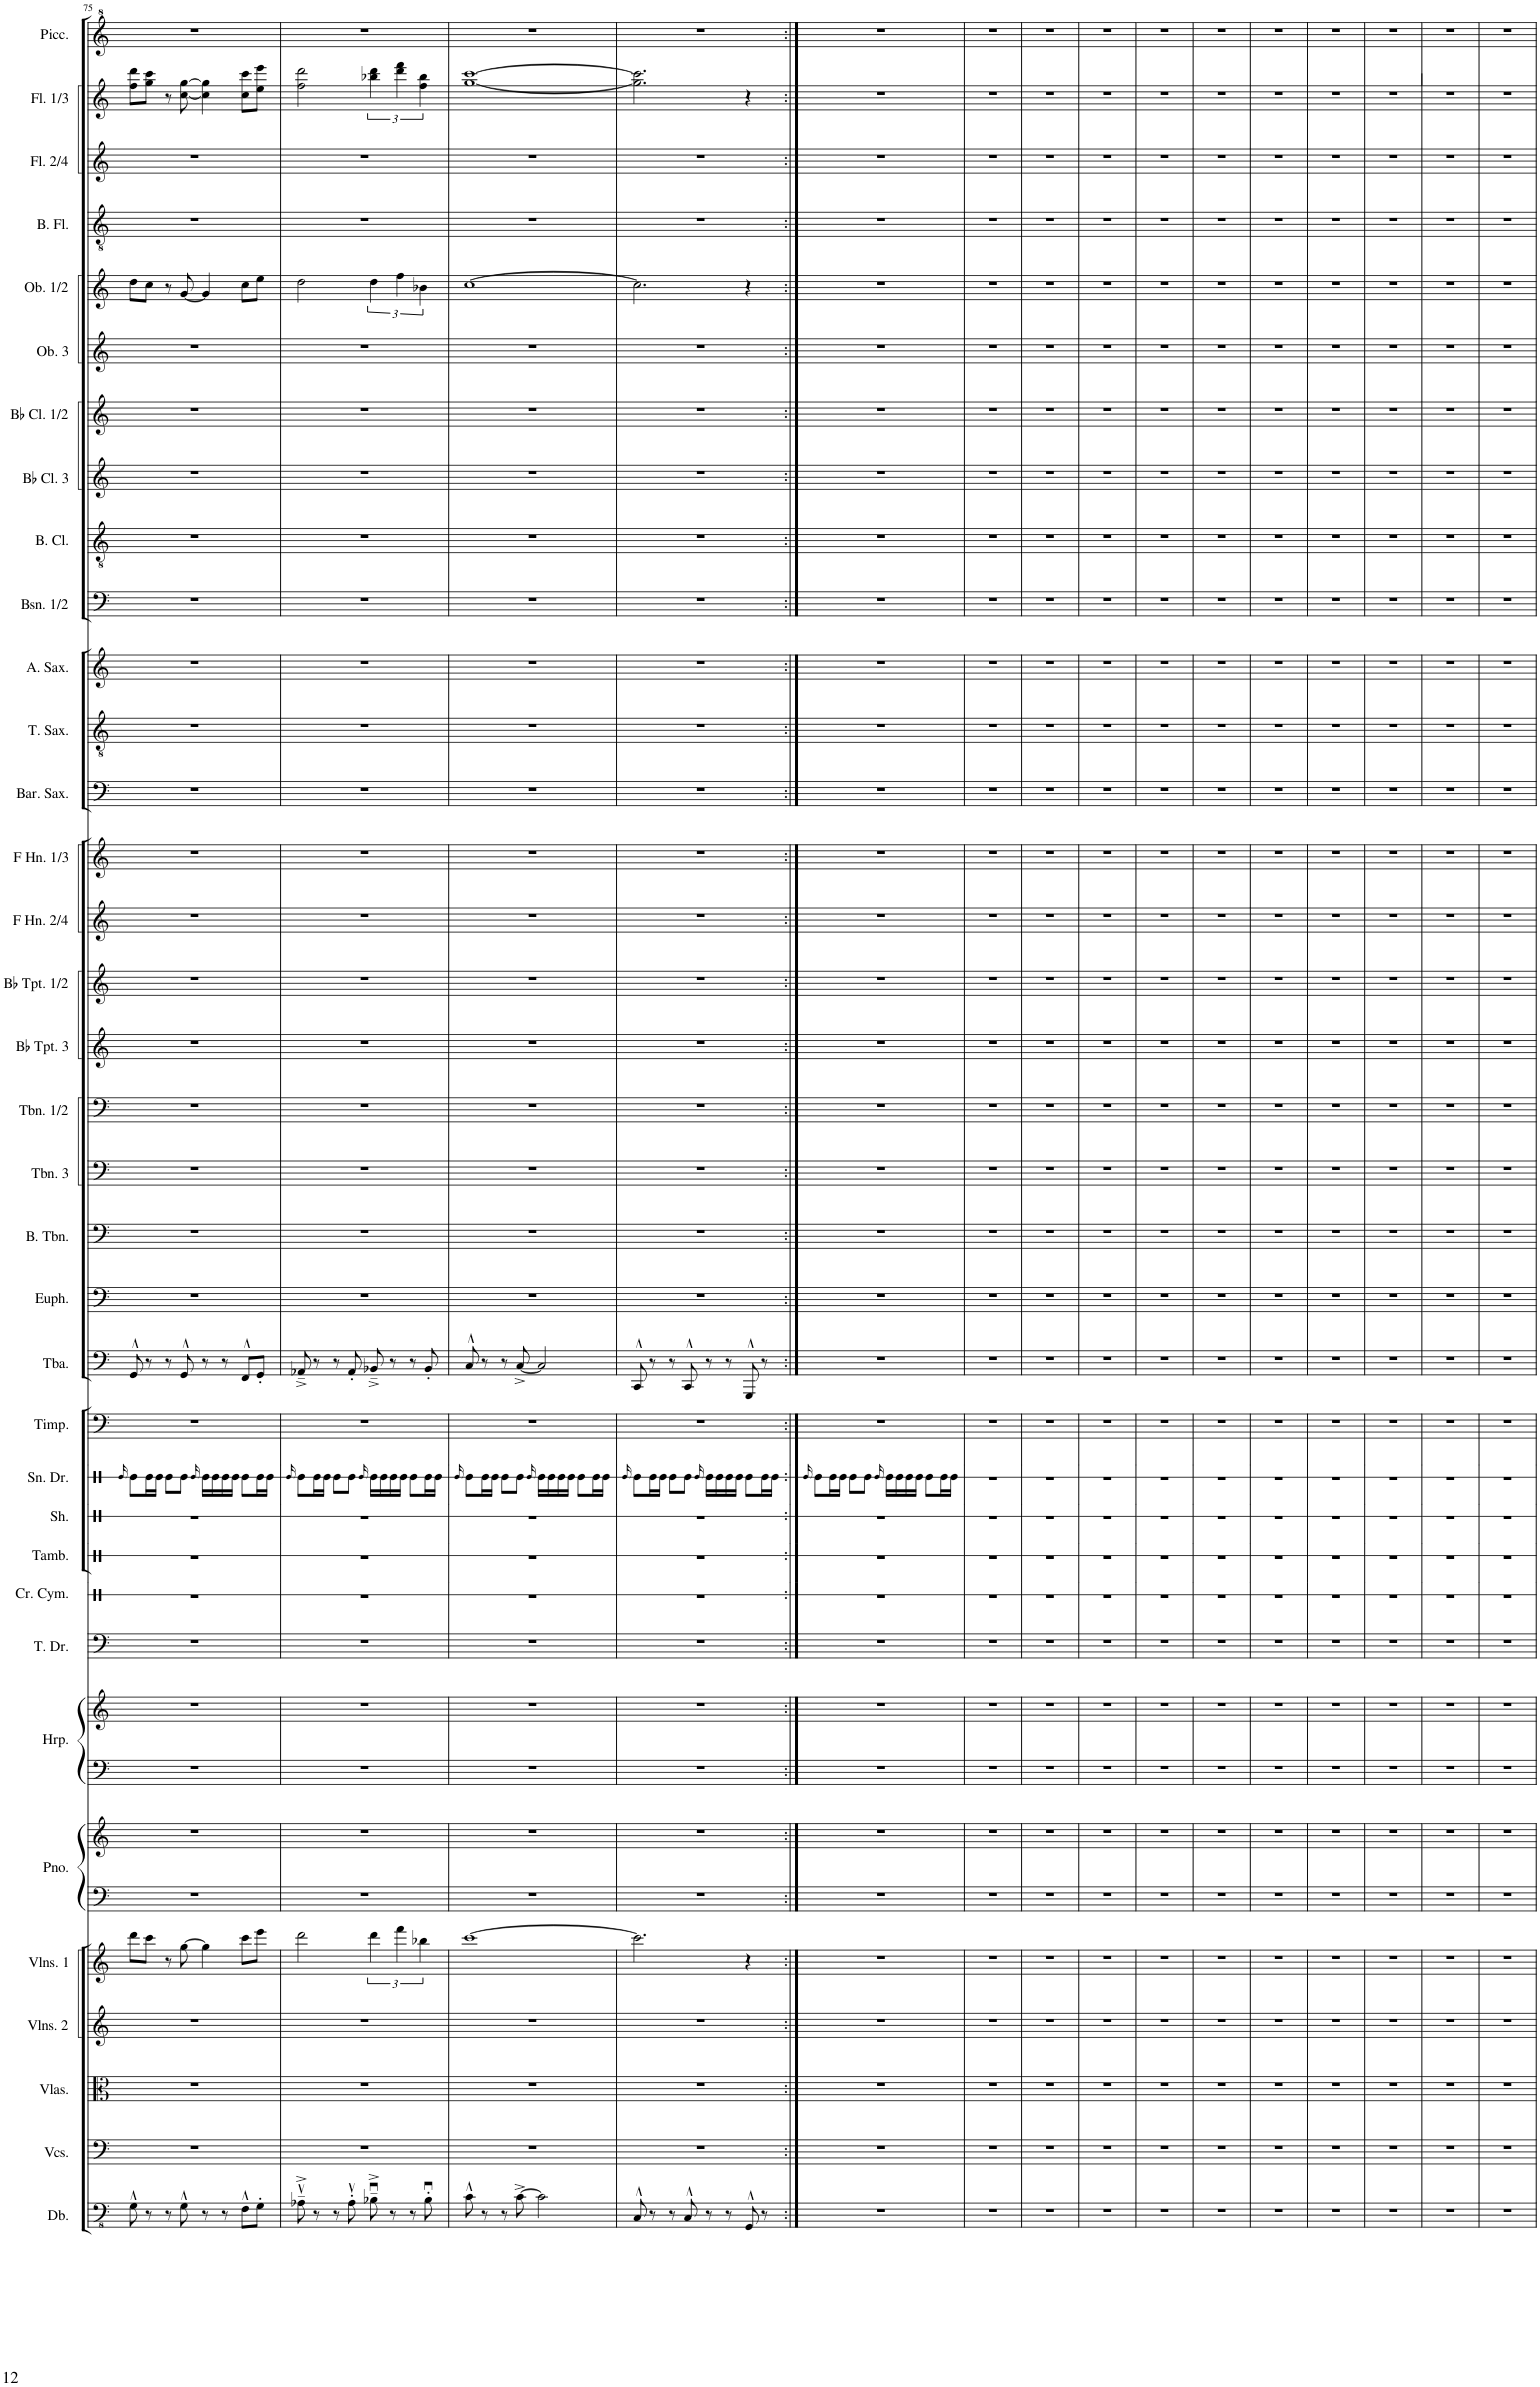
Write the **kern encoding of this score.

**kern	**kern	**kern	**kern	**kern	**kern	**kern	**kern	**kern	**kern	**kern	**kern	**kern	**kern	**kern	**kern	**kern	**kern	**kern	**kern	**kern	**kern	**kern	**kern	**kern	**kern	**kern	**kern	**kern	**kern	**kern	**kern	**kern	**kern	**kern	**kern	**kern
*part35	*part34	*part33	*part32	*part31	*part30	*part30	*part29	*part29	*part28	*part27	*part26	*part25	*part24	*part23	*part22	*part21	*part20	*part19	*part18	*part17	*part16	*part15	*part14	*part13	*part12	*part11	*part10	*part9	*part8	*part7	*part6	*part5	*part4	*part3	*part2	*part1
*staff37	*staff36	*staff35	*staff34	*staff33	*staff32	*staff31	*staff30	*staff29	*staff28	*staff27	*staff26	*staff25	*staff24	*staff23	*staff22	*staff21	*staff20	*staff19	*staff18	*staff17	*staff16	*staff15	*staff14	*staff13	*staff12	*staff11	*staff10	*staff9	*staff8	*staff7	*staff6	*staff5	*staff4	*staff3	*staff2	*staff1
*I"Double Bass  (Opt. Electric Bass)	*I"Violoncellos	*I"Violas	*I"Violins 2	*I"Violins 1	*I"Piano	*	*I"Harp	*	*I"Taiko Drums	*I"Crash Cymbal	*I"Tambourine	*I"Shaker	*I"Snare Drum	*I"Timpani	*I"Tuba	*I"Euphonium	*I"Bass Trombone	*I"Trombone 3	*I"Trombone 1/2	*I"Bb Trumpet 3	*I"Bb Trumpet 1/2	*I"F Horn 2/4	*I"F Horn 1/3	*I"Baritone Saxophone	*I"Tenor Saxophone	*I"Alto Saxophone	*I"Bassoon 1/2	*I"Bass Clarinet	*I"Bb Clarinet 3	*I"Bb Clarinet 1/2	*I"Oboe 3	*I"Oboe 1/2	*I"Bass Flute	*I"Flute 2/4	*I"Flute 1/3	*I"Piccolo
*I'Db.	*I'Vcs.	*I'Vlas.	*I'Vlns. 2	*I'Vlns. 1	*I'Pno.	*	*I'Hrp.	*	*I'T. Dr.	*I'Cr. Cym.	*I'Tamb.	*I'Sh.	*I'Sn. Dr.	*I'Timp.	*I'Tba.	*I'Euph.	*I'B. Tbn.	*I'Tbn. 3	*I'Tbn. 1/2	*I'Bb Tpt. 3	*I'Bb Tpt. 1/2	*I'F Hn. 2/4	*I'F Hn. 1/3	*I'Bar. Sax.	*I'T. Sax.	*I'A. Sax.	*I'Bsn. 1/2	*I'B. Cl.	*I'Bb Cl. 3	*I'Bb Cl. 1/2	*I'Ob. 3	*I'Ob. 1/2	*I'B. Fl.	*I'Fl. 2/4	*I'Fl. 1/3	*I'Picc.
!!LO:PB:g=z
*clefFv4	*clefF4	*clefC3	*clefG2	*clefG2	*clefF4	*clefG2	*clefF4	*clefG2	*clefF4	*clefX	*clefX	*clefX	*clefX	*clefF4	*clefF4	*clefF4	*clefF4	*clefF4	*clefF4	*clefG2	*clefG2	*clefG2	*clefG2	*clefF4	*clefGv2	*clefG2	*clefF4	*clefGv2	*clefG2	*clefG2	*clefG2	*clefG2	*clefGv2	*clefG2	*clefG2	*clefG^2
*	*	*	*	*	*	*	*	*	*	*	*	*	*	*	*	*	*	*	*	*ITrd1c2	*ITrd1c2	*ITrd4c7	*ITrd4c7	*ITrd12c21	*ITrd8c14	*ITrd5c9	*	*ITrd8c14	*ITrd1c2	*ITrd1c2	*	*	*	*	*	*ITrd-7c-12
*k[]	*k[]	*k[]	*k[]	*k[]	*k[]	*k[]	*k[]	*k[]	*k[]	*k[]	*k[]	*k[]	*k[]	*k[]	*k[]	*k[]	*k[]	*k[]	*k[]	*k[]	*k[]	*k[]	*k[]	*k[]	*k[]	*k[]	*k[]	*k[]	*k[]	*k[]	*k[]	*k[]	*k[]	*k[]	*k[]	*k[]
*M4/4	*M4/4	*M4/4	*M4/4	*M4/4	*M4/4	*M4/4	*M4/4	*M4/4	*M4/4	*M4/4	*M4/4	*M4/4	*M4/4	*M4/4	*M4/4	*M4/4	*M4/4	*M4/4	*M4/4	*M4/4	*M4/4	*M4/4	*M4/4	*M4/4	*M4/4	*M4/4	*M4/4	*M4/4	*M4/4	*M4/4	*M4/4	*M4/4	*M4/4	*M4/4	*M4/4	*M4/4
=75	=75	=75	=75	=75	=75	=75	=75	=75	=75	=75	=75	=75	=75	=75	=75	=75	=75	=75	=75	=75	=75	=75	=75	=75	=75	=75	=75	=75	=75	=75	=75	=75	=75	=75	=75	=75
.	.	.	.	.	.	.	.	.	.	.	.	.	16qRe/	.	.	.	.	.	.	.	.	.	.	.	.	.	.	.	.	.	.	.	.	.	.	.
8GG^^\	1r	1r	1r	8ddd\L	1r	1r	1r	1r	1r	1r	1r	1r	8Re\L	1r	8GG^^/	1r	1r	1r	1r	1r	1r	1r	1r	1r	1r	1r	1r	1r	1r	1r	1r	8dd\L	1r	1r	8ff\ 8ddd\L	1r
8r	.	.	.	8ccc\J	.	.	.	.	.	.	.	.	16Re\L	.	8r	.	.	.	.	.	.	.	.	.	.	.	.	.	.	.	.	8cc\J	.	.	8gg\ 8ccc\J	.
.	.	.	.	.	.	.	.	.	.	.	.	.	16Re\JJ	.	.	.	.	.	.	.	.	.	.	.	.	.	.	.	.	.	.	.	.	.	.	.
8r	.	.	.	8r	.	.	.	.	.	.	.	.	8Re\L	.	8r	.	.	.	.	.	.	.	.	.	.	.	.	.	.	.	.	8r	.	.	8r	.
8GG^^\	.	.	.	[8gg\	.	.	.	.	.	.	.	.	8Re\J	.	8GG^^/	.	.	.	.	.	.	.	.	.	.	.	.	.	.	.	.	[8g/	.	.	[8cc\ [8gg\	.
.	.	.	.	.	.	.	.	.	.	.	.	.	16qRe/	.	.	.	.	.	.	.	.	.	.	.	.	.	.	.	.	.	.	.	.	.	.	.
8r	.	.	.	4gg\]	.	.	.	.	.	.	.	.	16Re\LL	.	8r	.	.	.	.	.	.	.	.	.	.	.	.	.	.	.	.	4g/]	.	.	4cc\] 4gg\]	.
.	.	.	.	.	.	.	.	.	.	.	.	.	16Re\	.	.	.	.	.	.	.	.	.	.	.	.	.	.	.	.	.	.	.	.	.	.	.
8r	.	.	.	.	.	.	.	.	.	.	.	.	16Re\	.	8r	.	.	.	.	.	.	.	.	.	.	.	.	.	.	.	.	.	.	.	.	.
.	.	.	.	.	.	.	.	.	.	.	.	.	16Re\JJ	.	.	.	.	.	.	.	.	.	.	.	.	.	.	.	.	.	.	.	.	.	.	.
8FF^^\L	.	.	.	8ccc\L	.	.	.	.	.	.	.	.	8Re\L	.	8FF^^/L	.	.	.	.	.	.	.	.	.	.	.	.	.	.	.	.	8cc\L	.	.	8cc\ 8ccc\L	.
8GG'\J	.	.	.	8eee\J	.	.	.	.	.	.	.	.	16Re\L	.	8GG'/J	.	.	.	.	.	.	.	.	.	.	.	.	.	.	.	.	8ee\J	.	.	8ee\ 8eee\J	.
.	.	.	.	.	.	.	.	.	.	.	.	.	16Re\JJ	.	.	.	.	.	.	.	.	.	.	.	.	.	.	.	.	.	.	.	.	.	.	.
=76	=76	=76	=76	=76	=76	=76	=76	=76	=76	=76	=76	=76	=76	=76	=76	=76	=76	=76	=76	=76	=76	=76	=76	=76	=76	=76	=76	=76	=76	=76	=76	=76	=76	=76	=76	=76
.	.	.	.	.	.	.	.	.	.	.	.	.	16qRe/	.	.	.	.	.	.	.	.	.	.	.	.	.	.	.	.	.	.	.	.	.	.	.
8AA-Xv~^\	1r	1r	1r	2ddd\	1r	1r	1r	1r	1r	1r	1r	1r	8Re\L	1r	8AA-X~^/	1r	1r	1r	1r	1r	1r	1r	1r	1r	1r	1r	1r	1r	1r	1r	1r	2dd\	1r	1r	2ff\ 2ddd\	1r
8r	.	.	.	.	.	.	.	.	.	.	.	.	16Re\L	.	8r	.	.	.	.	.	.	.	.	.	.	.	.	.	.	.	.	.	.	.	.	.
.	.	.	.	.	.	.	.	.	.	.	.	.	16Re\JJ	.	.	.	.	.	.	.	.	.	.	.	.	.	.	.	.	.	.	.	.	.	.	.
8r	.	.	.	.	.	.	.	.	.	.	.	.	8Re\L	.	8r	.	.	.	.	.	.	.	.	.	.	.	.	.	.	.	.	.	.	.	.	.
8AA-v'\	.	.	.	.	.	.	.	.	.	.	.	.	8Re\J	.	8AA-'/	.	.	.	.	.	.	.	.	.	.	.	.	.	.	.	.	.	.	.	.	.
.	.	.	.	.	.	.	.	.	.	.	.	.	16qRe/	.	.	.	.	.	.	.	.	.	.	.	.	.	.	.	.	.	.	.	.	.	.	.
8BB-Xu~^\	.	.	.	6ddd\	.	.	.	.	.	.	.	.	16Re\LL	.	8BB-X~^/	.	.	.	.	.	.	.	.	.	.	.	.	.	.	.	.	6dd\	.	.	6bb-X\ 6ddd\	.
.	.	.	.	.	.	.	.	.	.	.	.	.	16Re\	.	.	.	.	.	.	.	.	.	.	.	.	.	.	.	.	.	.	.	.	.	.	.
8r	.	.	.	.	.	.	.	.	.	.	.	.	16Re\	.	8r	.	.	.	.	.	.	.	.	.	.	.	.	.	.	.	.	.	.	.	.	.
.	.	.	.	6fff\	.	.	.	.	.	.	.	.	.	.	.	.	.	.	.	.	.	.	.	.	.	.	.	.	.	.	.	6ff\	.	.	6ddd\ 6fff\	.
.	.	.	.	.	.	.	.	.	.	.	.	.	16Re\JJ	.	.	.	.	.	.	.	.	.	.	.	.	.	.	.	.	.	.	.	.	.	.	.
8r	.	.	.	.	.	.	.	.	.	.	.	.	8Re\L	.	8r	.	.	.	.	.	.	.	.	.	.	.	.	.	.	.	.	.	.	.	.	.
.	.	.	.	6bb-X\	.	.	.	.	.	.	.	.	.	.	.	.	.	.	.	.	.	.	.	.	.	.	.	.	.	.	.	6b-X\	.	.	6ff\ 6bb-\	.
8BB-u'\	.	.	.	.	.	.	.	.	.	.	.	.	16Re\L	.	8BB-'/	.	.	.	.	.	.	.	.	.	.	.	.	.	.	.	.	.	.	.	.	.
.	.	.	.	.	.	.	.	.	.	.	.	.	16Re\JJ	.	.	.	.	.	.	.	.	.	.	.	.	.	.	.	.	.	.	.	.	.	.	.
=77	=77	=77	=77	=77	=77	=77	=77	=77	=77	=77	=77	=77	=77	=77	=77	=77	=77	=77	=77	=77	=77	=77	=77	=77	=77	=77	=77	=77	=77	=77	=77	=77	=77	=77	=77	=77
.	.	.	.	.	.	.	.	.	.	.	.	.	16qRe/	.	.	.	.	.	.	.	.	.	.	.	.	.	.	.	.	.	.	.	.	.	.	.
8C^^\	1r	1r	1r	[1ccc	1r	1r	1r	1r	1r	1r	1r	1r	8Re\L	1r	8C^^/	1r	1r	1r	1r	1r	1r	1r	1r	1r	1r	1r	1r	1r	1r	1r	1r	[1cc	1r	1r	[1gg [1ccc	1r
8r	.	.	.	.	.	.	.	.	.	.	.	.	16Re\L	.	8r	.	.	.	.	.	.	.	.	.	.	.	.	.	.	.	.	.	.	.	.	.
.	.	.	.	.	.	.	.	.	.	.	.	.	16Re\JJ	.	.	.	.	.	.	.	.	.	.	.	.	.	.	.	.	.	.	.	.	.	.	.
8r	.	.	.	.	.	.	.	.	.	.	.	.	8Re\L	.	8r	.	.	.	.	.	.	.	.	.	.	.	.	.	.	.	.	.	.	.	.	.
[8C^\	.	.	.	.	.	.	.	.	.	.	.	.	8Re\J	.	[8C^/	.	.	.	.	.	.	.	.	.	.	.	.	.	.	.	.	.	.	.	.	.
.	.	.	.	.	.	.	.	.	.	.	.	.	16qRe/	.	.	.	.	.	.	.	.	.	.	.	.	.	.	.	.	.	.	.	.	.	.	.
2C\]	.	.	.	.	.	.	.	.	.	.	.	.	16Re\LL	.	2C/]	.	.	.	.	.	.	.	.	.	.	.	.	.	.	.	.	.	.	.	.	.
.	.	.	.	.	.	.	.	.	.	.	.	.	16Re\	.	.	.	.	.	.	.	.	.	.	.	.	.	.	.	.	.	.	.	.	.	.	.
.	.	.	.	.	.	.	.	.	.	.	.	.	16Re\	.	.	.	.	.	.	.	.	.	.	.	.	.	.	.	.	.	.	.	.	.	.	.
.	.	.	.	.	.	.	.	.	.	.	.	.	16Re\JJ	.	.	.	.	.	.	.	.	.	.	.	.	.	.	.	.	.	.	.	.	.	.	.
.	.	.	.	.	.	.	.	.	.	.	.	.	8Re\L	.	.	.	.	.	.	.	.	.	.	.	.	.	.	.	.	.	.	.	.	.	.	.
.	.	.	.	.	.	.	.	.	.	.	.	.	16Re\L	.	.	.	.	.	.	.	.	.	.	.	.	.	.	.	.	.	.	.	.	.	.	.
.	.	.	.	.	.	.	.	.	.	.	.	.	16Re\JJ	.	.	.	.	.	.	.	.	.	.	.	.	.	.	.	.	.	.	.	.	.	.	.
=78	=78	=78	=78	=78	=78	=78	=78	=78	=78	=78	=78	=78	=78	=78	=78	=78	=78	=78	=78	=78	=78	=78	=78	=78	=78	=78	=78	=78	=78	=78	=78	=78	=78	=78	=78	=78
.	.	.	.	.	.	.	.	.	.	.	.	.	16qRe/	.	.	.	.	.	.	.	.	.	.	.	.	.	.	.	.	.	.	.	.	.	.	.
8CC^^/	1r	1r	1r	2.ccc\]	1r	1r	1r	1r	1r	1r	1r	1r	8Re\L	1r	8CC^^/	1r	1r	1r	1r	1r	1r	1r	1r	1r	1r	1r	1r	1r	1r	1r	1r	2.cc\]	1r	1r	2.gg\] 2.ccc\]	1r
8r	.	.	.	.	.	.	.	.	.	.	.	.	16Re\L	.	8r	.	.	.	.	.	.	.	.	.	.	.	.	.	.	.	.	.	.	.	.	.
.	.	.	.	.	.	.	.	.	.	.	.	.	16Re\JJ	.	.	.	.	.	.	.	.	.	.	.	.	.	.	.	.	.	.	.	.	.	.	.
8r	.	.	.	.	.	.	.	.	.	.	.	.	8Re\L	.	8r	.	.	.	.	.	.	.	.	.	.	.	.	.	.	.	.	.	.	.	.	.
8CC^^/	.	.	.	.	.	.	.	.	.	.	.	.	8Re\J	.	8CC^^/	.	.	.	.	.	.	.	.	.	.	.	.	.	.	.	.	.	.	.	.	.
.	.	.	.	.	.	.	.	.	.	.	.	.	16qRe/	.	.	.	.	.	.	.	.	.	.	.	.	.	.	.	.	.	.	.	.	.	.	.
8r	.	.	.	.	.	.	.	.	.	.	.	.	16Re\LL	.	8r	.	.	.	.	.	.	.	.	.	.	.	.	.	.	.	.	.	.	.	.	.
.	.	.	.	.	.	.	.	.	.	.	.	.	16Re\	.	.	.	.	.	.	.	.	.	.	.	.	.	.	.	.	.	.	.	.	.	.	.
8r	.	.	.	.	.	.	.	.	.	.	.	.	16Re\	.	8r	.	.	.	.	.	.	.	.	.	.	.	.	.	.	.	.	.	.	.	.	.
.	.	.	.	.	.	.	.	.	.	.	.	.	16Re\JJ	.	.	.	.	.	.	.	.	.	.	.	.	.	.	.	.	.	.	.	.	.	.	.
8GGG^^/	.	.	.	4r	.	.	.	.	.	.	.	.	8Re\L	.	8GGG^^/	.	.	.	.	.	.	.	.	.	.	.	.	.	.	.	.	4r	.	.	4r	.
8r	.	.	.	.	.	.	.	.	.	.	.	.	16Re\L	.	8r	.	.	.	.	.	.	.	.	.	.	.	.	.	.	.	.	.	.	.	.	.
.	.	.	.	.	.	.	.	.	.	.	.	.	16Re\JJ	.	.	.	.	.	.	.	.	.	.	.	.	.	.	.	.	.	.	.	.	.	.	.
=79:|!	=79:|!	=79:|!	=79:|!	=79:|!	=79:|!	=79:|!	=79:|!	=79:|!	=79:|!	=79:|!	=79:|!	=79:|!	=79:|!	=79:|!	=79:|!	=79:|!	=79:|!	=79:|!	=79:|!	=79:|!	=79:|!	=79:|!	=79:|!	=79:|!	=79:|!	=79:|!	=79:|!	=79:|!	=79:|!	=79:|!	=79:|!	=79:|!	=79:|!	=79:|!	=79:|!	=79:|!
.	.	.	.	.	.	.	.	.	.	.	.	.	16qRe/	.	.	.	.	.	.	.	.	.	.	.	.	.	.	.	.	.	.	.	.	.	.	.
1r	1r	1r	1r	1r	1r	1r	1r	1r	1r	1r	1r	1r	8Re\L	1r	1r	1r	1r	1r	1r	1r	1r	1r	1r	1r	1r	1r	1r	1r	1r	1r	1r	1r	1r	1r	1r	1r
.	.	.	.	.	.	.	.	.	.	.	.	.	16Re\L	.	.	.	.	.	.	.	.	.	.	.	.	.	.	.	.	.	.	.	.	.	.	.
.	.	.	.	.	.	.	.	.	.	.	.	.	16Re\JJ	.	.	.	.	.	.	.	.	.	.	.	.	.	.	.	.	.	.	.	.	.	.	.
.	.	.	.	.	.	.	.	.	.	.	.	.	8Re\L	.	.	.	.	.	.	.	.	.	.	.	.	.	.	.	.	.	.	.	.	.	.	.
.	.	.	.	.	.	.	.	.	.	.	.	.	8Re\J	.	.	.	.	.	.	.	.	.	.	.	.	.	.	.	.	.	.	.	.	.	.	.
.	.	.	.	.	.	.	.	.	.	.	.	.	16qRe/	.	.	.	.	.	.	.	.	.	.	.	.	.	.	.	.	.	.	.	.	.	.	.
.	.	.	.	.	.	.	.	.	.	.	.	.	16Re\LL	.	.	.	.	.	.	.	.	.	.	.	.	.	.	.	.	.	.	.	.	.	.	.
.	.	.	.	.	.	.	.	.	.	.	.	.	16Re\	.	.	.	.	.	.	.	.	.	.	.	.	.	.	.	.	.	.	.	.	.	.	.
.	.	.	.	.	.	.	.	.	.	.	.	.	16Re\	.	.	.	.	.	.	.	.	.	.	.	.	.	.	.	.	.	.	.	.	.	.	.
.	.	.	.	.	.	.	.	.	.	.	.	.	16Re\JJ	.	.	.	.	.	.	.	.	.	.	.	.	.	.	.	.	.	.	.	.	.	.	.
.	.	.	.	.	.	.	.	.	.	.	.	.	8Re\L	.	.	.	.	.	.	.	.	.	.	.	.	.	.	.	.	.	.	.	.	.	.	.
.	.	.	.	.	.	.	.	.	.	.	.	.	16Re\L	.	.	.	.	.	.	.	.	.	.	.	.	.	.	.	.	.	.	.	.	.	.	.
.	.	.	.	.	.	.	.	.	.	.	.	.	16Re\JJ	.	.	.	.	.	.	.	.	.	.	.	.	.	.	.	.	.	.	.	.	.	.	.
=80	=80	=80	=80	=80	=80	=80	=80	=80	=80	=80	=80	=80	=80	=80	=80	=80	=80	=80	=80	=80	=80	=80	=80	=80	=80	=80	=80	=80	=80	=80	=80	=80	=80	=80	=80	=80
1r	1r	1r	1r	1r	1r	1r	1r	1r	1r	1r	1r	1r	1r	1r	1r	1r	1r	1r	1r	1r	1r	1r	1r	1r	1r	1r	1r	1r	1r	1r	1r	1r	1r	1r	1r	1r
=81	=81	=81	=81	=81	=81	=81	=81	=81	=81	=81	=81	=81	=81	=81	=81	=81	=81	=81	=81	=81	=81	=81	=81	=81	=81	=81	=81	=81	=81	=81	=81	=81	=81	=81	=81	=81
1r	1r	1r	1r	1r	1r	1r	1r	1r	1r	1r	1r	1r	1r	1r	1r	1r	1r	1r	1r	1r	1r	1r	1r	1r	1r	1r	1r	1r	1r	1r	1r	1r	1r	1r	1r	1r
=82	=82	=82	=82	=82	=82	=82	=82	=82	=82	=82	=82	=82	=82	=82	=82	=82	=82	=82	=82	=82	=82	=82	=82	=82	=82	=82	=82	=82	=82	=82	=82	=82	=82	=82	=82	=82
1r	1r	1r	1r	1r	1r	1r	1r	1r	1r	1r	1r	1r	1r	1r	1r	1r	1r	1r	1r	1r	1r	1r	1r	1r	1r	1r	1r	1r	1r	1r	1r	1r	1r	1r	1r	1r
=83	=83	=83	=83	=83	=83	=83	=83	=83	=83	=83	=83	=83	=83	=83	=83	=83	=83	=83	=83	=83	=83	=83	=83	=83	=83	=83	=83	=83	=83	=83	=83	=83	=83	=83	=83	=83
1r	1r	1r	1r	1r	1r	1r	1r	1r	1r	1r	1r	1r	1r	1r	1r	1r	1r	1r	1r	1r	1r	1r	1r	1r	1r	1r	1r	1r	1r	1r	1r	1r	1r	1r	1r	1r
=84	=84	=84	=84	=84	=84	=84	=84	=84	=84	=84	=84	=84	=84	=84	=84	=84	=84	=84	=84	=84	=84	=84	=84	=84	=84	=84	=84	=84	=84	=84	=84	=84	=84	=84	=84	=84
1r	1r	1r	1r	1r	1r	1r	1r	1r	1r	1r	1r	1r	1r	1r	1r	1r	1r	1r	1r	1r	1r	1r	1r	1r	1r	1r	1r	1r	1r	1r	1r	1r	1r	1r	1r	1r
=85	=85	=85	=85	=85	=85	=85	=85	=85	=85	=85	=85	=85	=85	=85	=85	=85	=85	=85	=85	=85	=85	=85	=85	=85	=85	=85	=85	=85	=85	=85	=85	=85	=85	=85	=85	=85
1r	1r	1r	1r	1r	1r	1r	1r	1r	1r	1r	1r	1r	1r	1r	1r	1r	1r	1r	1r	1r	1r	1r	1r	1r	1r	1r	1r	1r	1r	1r	1r	1r	1r	1r	1r	1r
=86	=86	=86	=86	=86	=86	=86	=86	=86	=86	=86	=86	=86	=86	=86	=86	=86	=86	=86	=86	=86	=86	=86	=86	=86	=86	=86	=86	=86	=86	=86	=86	=86	=86	=86	=86	=86
1r	1r	1r	1r	1r	1r	1r	1r	1r	1r	1r	1r	1r	1r	1r	1r	1r	1r	1r	1r	1r	1r	1r	1r	1r	1r	1r	1r	1r	1r	1r	1r	1r	1r	1r	1r	1r
=87	=87	=87	=87	=87	=87	=87	=87	=87	=87	=87	=87	=87	=87	=87	=87	=87	=87	=87	=87	=87	=87	=87	=87	=87	=87	=87	=87	=87	=87	=87	=87	=87	=87	=87	=87	=87
1r	1r	1r	1r	1r	1r	1r	1r	1r	1r	1r	1r	1r	1r	1r	1r	1r	1r	1r	1r	1r	1r	1r	1r	1r	1r	1r	1r	1r	1r	1r	1r	1r	1r	1r	1r	1r
=88	=88	=88	=88	=88	=88	=88	=88	=88	=88	=88	=88	=88	=88	=88	=88	=88	=88	=88	=88	=88	=88	=88	=88	=88	=88	=88	=88	=88	=88	=88	=88	=88	=88	=88	=88	=88
1r	1r	1r	1r	1r	1r	1r	1r	1r	1r	1r	1r	1r	1r	1r	1r	1r	1r	1r	1r	1r	1r	1r	1r	1r	1r	1r	1r	1r	1r	1r	1r	1r	1r	1r	1r	1r
=89	=89	=89	=89	=89	=89	=89	=89	=89	=89	=89	=89	=89	=89	=89	=89	=89	=89	=89	=89	=89	=89	=89	=89	=89	=89	=89	=89	=89	=89	=89	=89	=89	=89	=89	=89	=89
1r	1r	1r	1r	1r	1r	1r	1r	1r	1r	1r	1r	1r	1r	1r	1r	1r	1r	1r	1r	1r	1r	1r	1r	1r	1r	1r	1r	1r	1r	1r	1r	1r	1r	1r	1r	1r
=	=	=	=	=	=	=	=	=	=	=	=	=	=	=	=	=	=	=	=	=	=	=	=	=	=	=	=	=	=	=	=	=	=	=	=	=
*-	*-	*-	*-	*-	*-	*-	*-	*-	*-	*-	*-	*-	*-	*-	*-	*-	*-	*-	*-	*-	*-	*-	*-	*-	*-	*-	*-	*-	*-	*-	*-	*-	*-	*-	*-	*-
